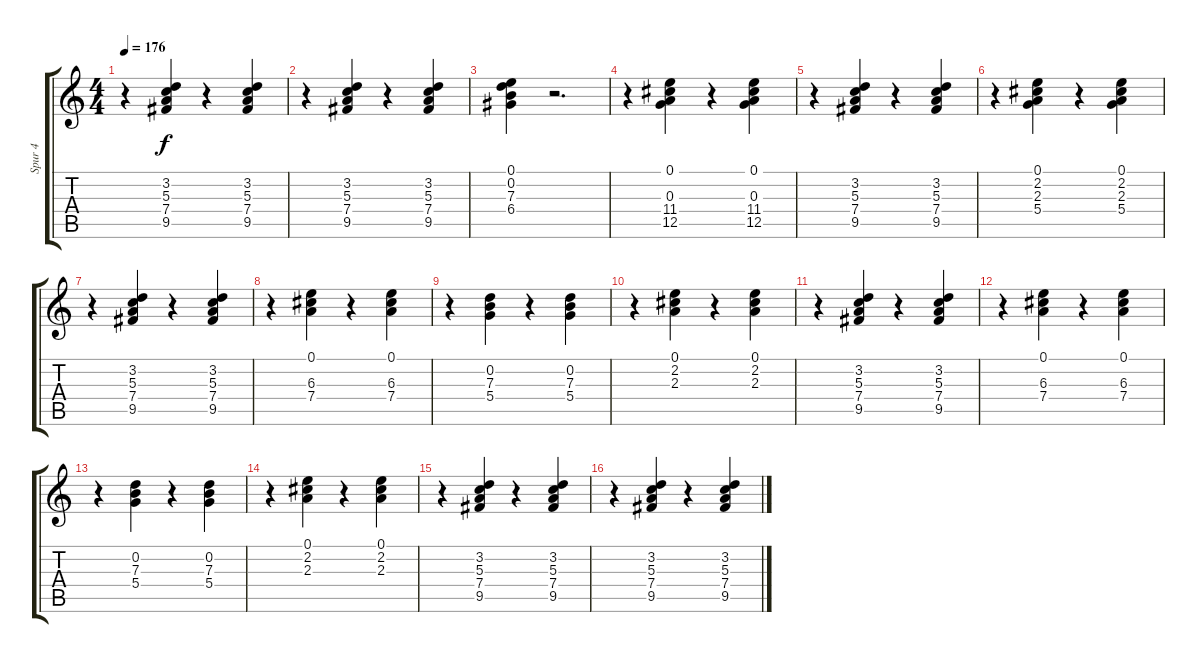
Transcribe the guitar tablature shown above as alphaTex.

\track ("Spur 4" "Spur 4") {instrument electricguitarclean}
\staff {score tabs}
\tuning (E4 B3 G3 D3 A2 E2) {hide}
\ts (4 4)
\tempo 176
\clef g2
\ks c
r.4{dy f} (3.2 5.3 7.4 9.5).4 r.4 (3.2 5.3 7.4 9.5).4 |
r.4 (3.2 5.3 7.4 9.5).4 r.4 (3.2 5.3 7.4 9.5).4 |
(0.1 0.2 7.3 6.4).4 r.2{d} |
r.4 (0.1 0.3 11.4 12.5).4 r.4 (0.1 0.3 11.4 12.5).4 |
r.4 (3.2 5.3 7.4 9.5).4 r.4 (3.2 5.3 7.4 9.5).4 |
r.4 (0.1 2.2 2.3 5.4).4 r.4 (0.1 2.2 2.3 5.4).4 |
r.4 (3.2 5.3 7.4 9.5).4 r.4 (3.2 5.3 7.4 9.5).4 |
r.4 (0.1 6.3 7.4).4 r.4 (0.1 6.3 7.4).4 |
r.4 (0.2 7.3 5.4).4 r.4 (0.2 7.3 5.4).4 |
r.4 (0.1 2.2 2.3).4 r.4 (0.1 2.2 2.3).4 |
r.4 (3.2 5.3 7.4 9.5).4 r.4 (3.2 5.3 7.4 9.5).4 |
r.4 (0.1 6.3 7.4).4 r.4 (0.1 6.3 7.4).4 |
r.4 (0.2 7.3 5.4).4 r.4 (0.2 7.3 5.4).4 |
r.4 (0.1 2.2 2.3).4 r.4 (0.1 2.2 2.3).4 |
r.4 (3.2 5.3 7.4 9.5).4 r.4 (3.2 5.3 7.4 9.5).4 |
r.4 (3.2 5.3 7.4 9.5).4 r.4 (3.2 5.3 7.4 9.5).4
